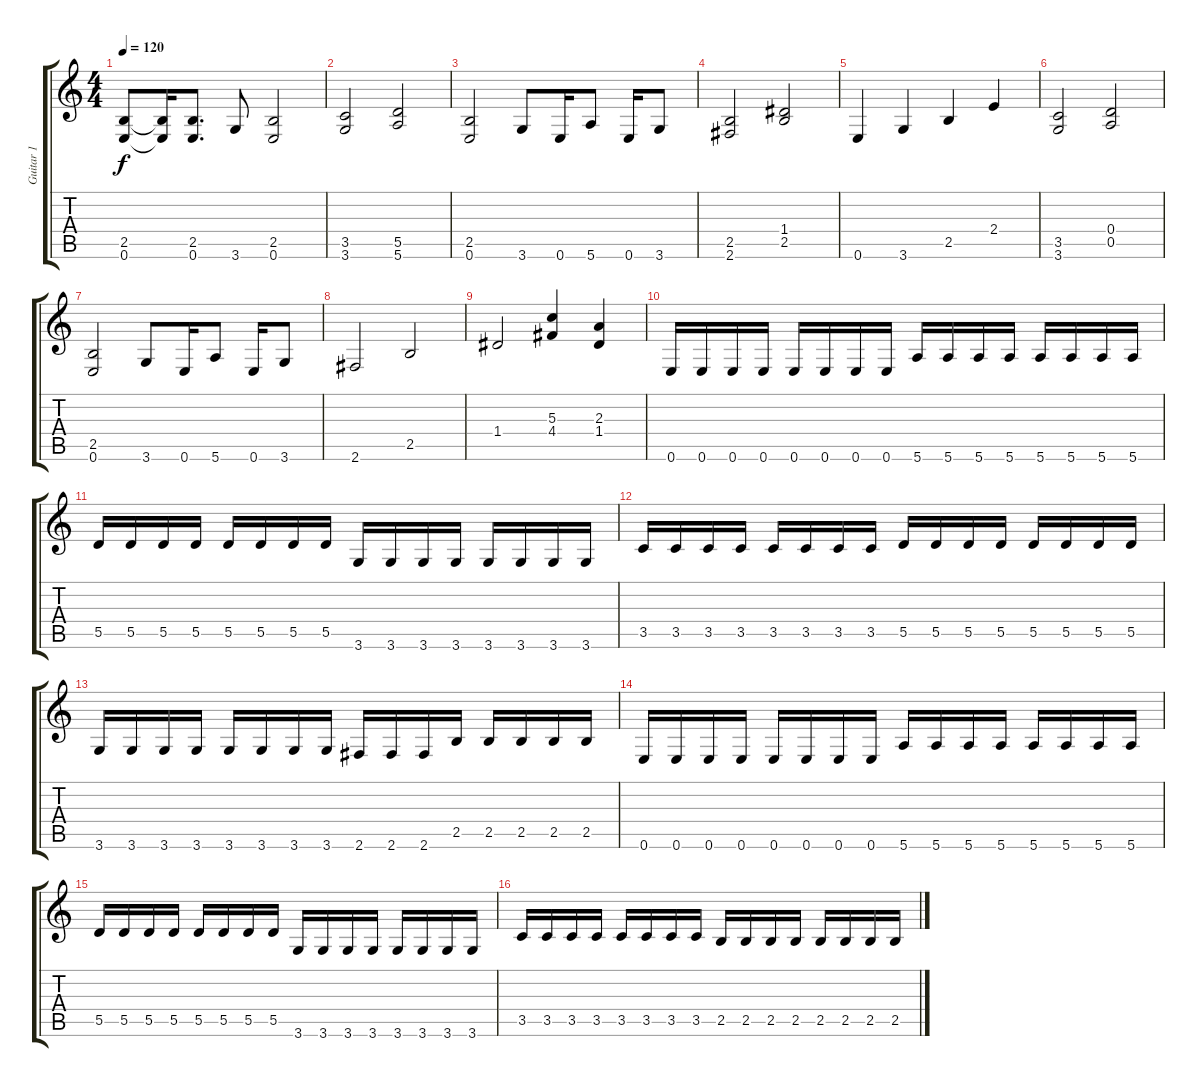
\track ("Guitar 1" "Guitar 1") {instrument distortionguitar}
\staff {score tabs}
\tuning (E4 B3 G3 D3 A2 E2) {hide}
\ts (4 4)
\tempo 120
\clef g2
\ks c
(2.5 0.6).8{dy f} (2.5{t} 0.6{t}).16 (2.5 0.6).8{d} 3.6.8 (2.5 0.6).2 |
(3.5 3.6).2 (5.5 5.6).2 |
(2.5 0.6).2 3.6.8 0.6.16 5.6.8 0.6.16 3.6.8 |
(2.5 2.6).2 (1.4 2.5).2 |
0.6.4 3.6.4 2.5.4 2.4.4 |
(3.5 3.6).2 (0.4 0.5).2 |
(2.5 0.6).2 3.6.8 0.6.16 5.6.8 0.6.16 3.6.8 |
2.6.2 2.5.2 |
1.4.2 (5.3 4.4).4 (2.3 1.4).4 |
0.6.16 0.6.16 0.6.16 0.6.16 0.6.16 0.6.16 0.6.16 0.6.16 5.6.16 5.6.16 5.6.16 5.6.16 5.6.16 5.6.16 5.6.16 5.6.16 |
5.5.16 5.5.16 5.5.16 5.5.16 5.5.16 5.5.16 5.5.16 5.5.16 3.6.16 3.6.16 3.6.16 3.6.16 3.6.16 3.6.16 3.6.16 3.6.16 |
3.5.16 3.5.16 3.5.16 3.5.16 3.5.16 3.5.16 3.5.16 3.5.16 5.5.16 5.5.16 5.5.16 5.5.16 5.5.16 5.5.16 5.5.16 5.5.16 |
3.6.16 3.6.16 3.6.16 3.6.16 3.6.16 3.6.16 3.6.16 3.6.16 2.6.16 2.6.16 2.6.16 2.5.16 2.5.16 2.5.16 2.5.16 2.5.16 |
0.6.16 0.6.16 0.6.16 0.6.16 0.6.16 0.6.16 0.6.16 0.6.16 5.6.16 5.6.16 5.6.16 5.6.16 5.6.16 5.6.16 5.6.16 5.6.16 |
5.5.16 5.5.16 5.5.16 5.5.16 5.5.16 5.5.16 5.5.16 5.5.16 3.6.16 3.6.16 3.6.16 3.6.16 3.6.16 3.6.16 3.6.16 3.6.16 |
3.5.16 3.5.16 3.5.16 3.5.16 3.5.16 3.5.16 3.5.16 3.5.16 2.5.16 2.5.16 2.5.16 2.5.16 2.5.16 2.5.16 2.5.16 2.5.16
